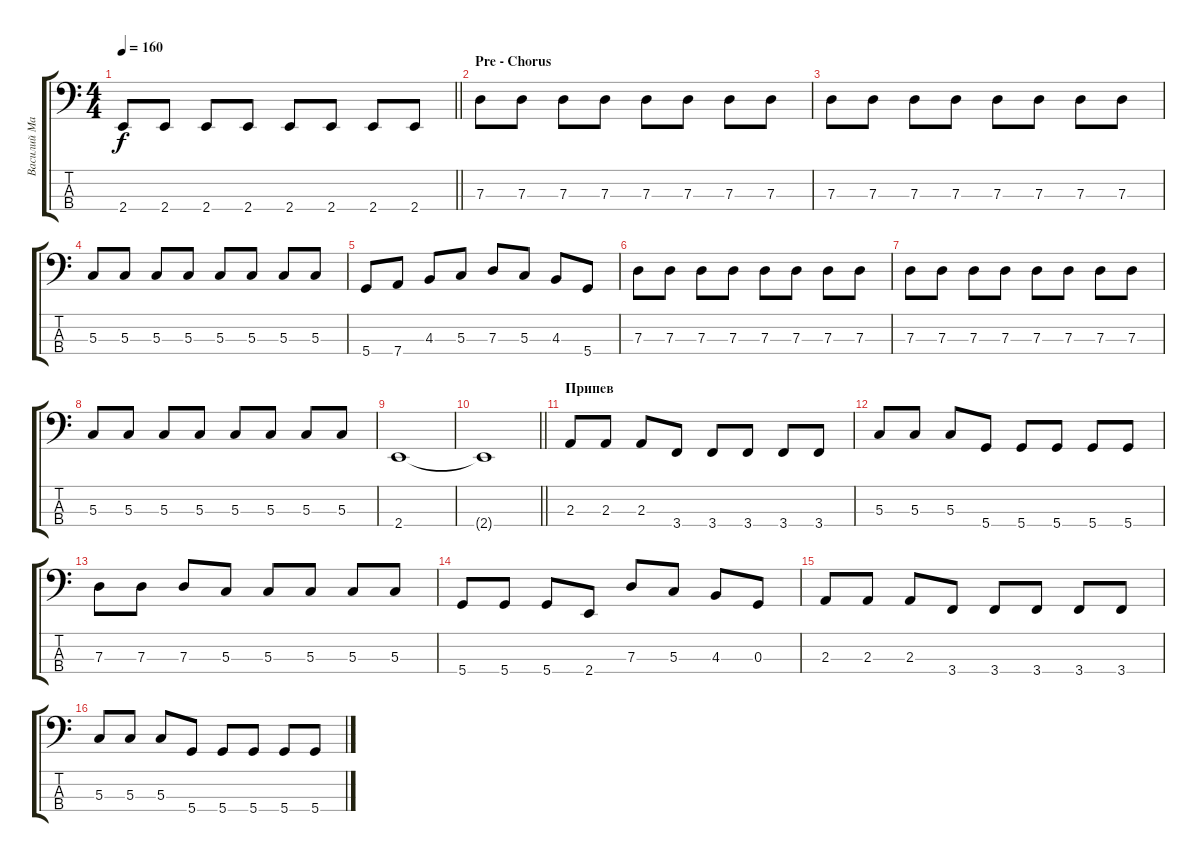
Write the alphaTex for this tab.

\track ("Василий Марченко" "Василий Ма") {instrument electricbassfinger}
\staff {score tabs}
\tuning (F2 C2 G1 D1) {hide}
\ts (4 4)
\tempo 160
\clef f4
\barLineRight lightlight
\ks c
2.4.8{dy f} 2.4.8 2.4.8 2.4.8 2.4.8 2.4.8 2.4.8 2.4.8 |
\section ("" "Pre - Chorus")
7.3.8 7.3.8 7.3.8 7.3.8 7.3.8 7.3.8 7.3.8 7.3.8 |
7.3.8 7.3.8 7.3.8 7.3.8 7.3.8 7.3.8 7.3.8 7.3.8 |
5.3.8 5.3.8 5.3.8 5.3.8 5.3.8 5.3.8 5.3.8 5.3.8 |
5.4.8 7.4.8 4.3.8 5.3.8 7.3.8 5.3.8 4.3.8 5.4.8 |
7.3.8 7.3.8 7.3.8 7.3.8 7.3.8 7.3.8 7.3.8 7.3.8 |
7.3.8 7.3.8 7.3.8 7.3.8 7.3.8 7.3.8 7.3.8 7.3.8 |
5.3.8 5.3.8 5.3.8 5.3.8 5.3.8 5.3.8 5.3.8 5.3.8 |
2.4.1 |
\barLineRight lightlight
2.4{t}.1 |
\section ("" "Припев")
2.3.8 2.3.8 2.3.8 3.4.8 3.4.8 3.4.8 3.4.8 3.4.8 |
5.3.8 5.3.8 5.3.8 5.4.8 5.4.8 5.4.8 5.4.8 5.4.8 |
7.3.8 7.3.8 7.3.8 5.3.8 5.3.8 5.3.8 5.3.8 5.3.8 |
5.4.8 5.4.8 5.4.8 2.4.8 7.3.8 5.3.8 4.3.8 0.3.8 |
2.3.8 2.3.8 2.3.8 3.4.8 3.4.8 3.4.8 3.4.8 3.4.8 |
5.3.8 5.3.8 5.3.8 5.4.8 5.4.8 5.4.8 5.4.8 5.4.8
